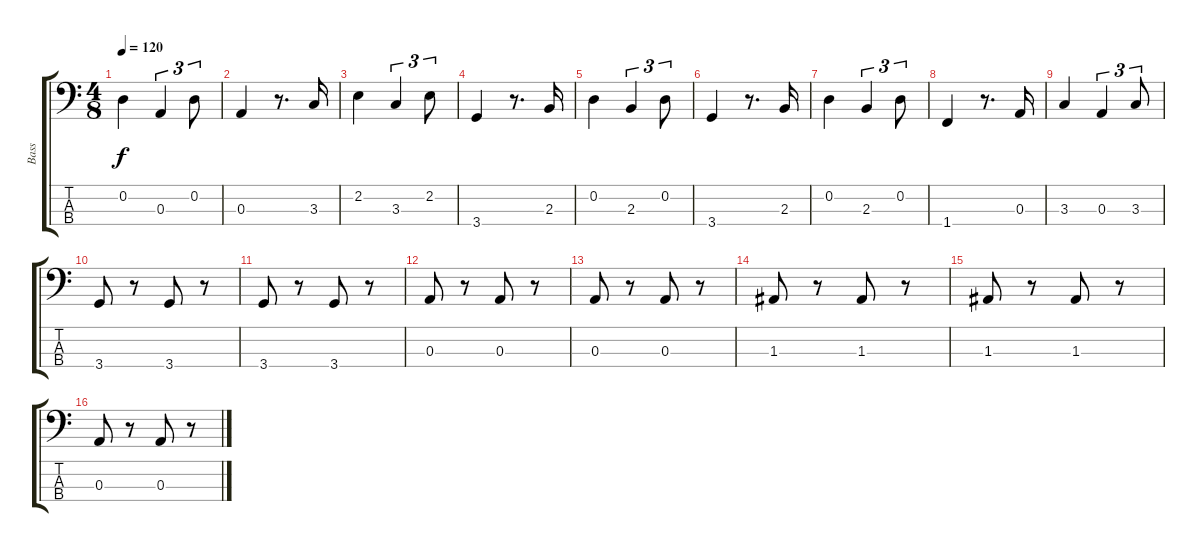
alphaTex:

\track ("Bass" "Bass") {instrument electricbassfinger}
\staff {score tabs}
\tuning (G2 D2 A1 E1) {hide}
\ts (4 8)
\tempo 120
\clef f4
\ks c
0.2.4{dy f} 0.3.4{tu (3 2)} 0.2.8{tu (3 2)} |
0.3.4 r.8{d} 3.3.16 |
2.2.4 3.3.4{tu (3 2)} 2.2.8{tu (3 2)} |
3.4.4 r.8{d} 2.3.16 |
0.2.4 2.3.4{tu (3 2)} 0.2.8{tu (3 2)} |
3.4.4 r.8{d} 2.3.16 |
0.2.4 2.3.4{tu (3 2)} 0.2.8{tu (3 2)} |
1.4.4 r.8{d} 0.3.16 |
3.3.4 0.3.4{tu (3 2)} 3.3.8{tu (3 2)} |
3.4.8 r.8 3.4.8 r.8 |
3.4.8 r.8 3.4.8 r.8 |
0.3.8 r.8 0.3.8 r.8 |
0.3.8 r.8 0.3.8 r.8 |
1.3.8 r.8 1.3.8 r.8 |
1.3.8 r.8 1.3.8 r.8 |
0.3.8 r.8 0.3.8 r.8
